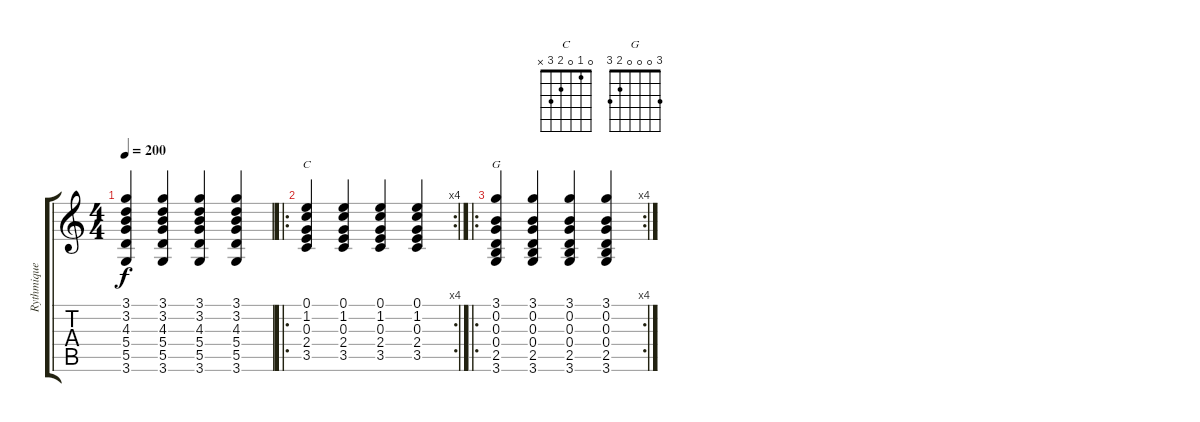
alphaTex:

\track ("Rythmique" "Rythmique") {instrument acousticguitarnylon}
\staff {score tabs}
\tuning (E4 B3 G3 D3 A2 E2) {hide}
\chord ("C" 0 1 0 2 3 x)
\chord ("G" 3 0 0 0 2 3)
\ts (4 4)
\tempo 200
\clef g2
\ks c
(3.1 3.2 4.3 5.4 5.5 3.6).4{dy f} (3.1 3.2 4.3 5.4 5.5 3.6).4 (3.1 3.2 4.3 5.4 5.5 3.6).4 (3.1 3.2 4.3 5.4 5.5 3.6).4 |
\ro
\rc 4
(0.1 1.2 0.3 2.4 3.5).4{ch "C"} (0.1 1.2 0.3 2.4 3.5).4 (0.1 1.2 0.3 2.4 3.5).4 (0.1 1.2 0.3 2.4 3.5).4 |
\ro
\rc 4
(3.1 0.2 0.3 0.4 2.5 3.6).4{ch "G"} (3.1 0.2 0.3 0.4 2.5 3.6).4 (3.1 0.2 0.3 0.4 2.5 3.6).4 (3.1 0.2 0.3 0.4 2.5 3.6).4
